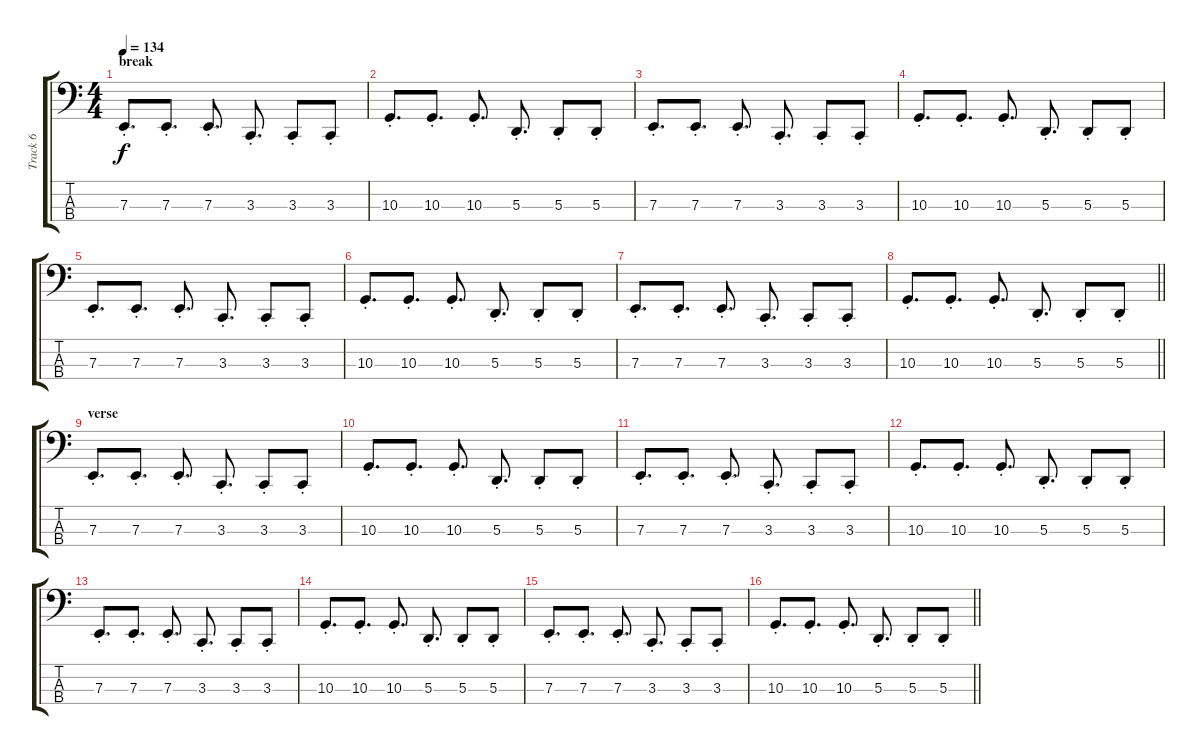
\track ("Track 6" "Track 6") {instrument lead8bassandlead}
\staff {score tabs}
\tuning (G2 D2 A1 E1) {hide}
\ts (4 4)
\section ("" "break")
\tempo 134
\clef f4
\ks c
7.3{st}.8{d dy f} 7.3{st}.8{d} 7.3{st}.8{d} 3.3{st}.8{d} 3.3{st}.8 3.3{st}.8 |
10.3{st}.8{d} 10.3{st}.8{d} 10.3{st}.8{d} 5.3{st}.8{d} 5.3{st}.8 5.3{st}.8 |
7.3{st}.8{d} 7.3{st}.8{d} 7.3{st}.8{d} 3.3{st}.8{d} 3.3{st}.8 3.3{st}.8 |
10.3{st}.8{d} 10.3{st}.8{d} 10.3{st}.8{d} 5.3{st}.8{d} 5.3{st}.8 5.3{st}.8 |
7.3{st}.8{d} 7.3{st}.8{d} 7.3{st}.8{d} 3.3{st}.8{d} 3.3{st}.8 3.3{st}.8 |
10.3{st}.8{d} 10.3{st}.8{d} 10.3{st}.8{d} 5.3{st}.8{d} 5.3{st}.8 5.3{st}.8 |
7.3{st}.8{d} 7.3{st}.8{d} 7.3{st}.8{d} 3.3{st}.8{d} 3.3{st}.8 3.3{st}.8 |
\barLineRight lightlight
10.3{st}.8{d} 10.3{st}.8{d} 10.3{st}.8{d} 5.3{st}.8{d} 5.3{st}.8 5.3{st}.8 |
\section ("" "verse")
7.3{st}.8{d} 7.3{st}.8{d} 7.3{st}.8{d} 3.3{st}.8{d} 3.3{st}.8 3.3{st}.8 |
10.3{st}.8{d} 10.3{st}.8{d} 10.3{st}.8{d} 5.3{st}.8{d} 5.3{st}.8 5.3{st}.8 |
7.3{st}.8{d} 7.3{st}.8{d} 7.3{st}.8{d} 3.3{st}.8{d} 3.3{st}.8 3.3{st}.8 |
10.3{st}.8{d} 10.3{st}.8{d} 10.3{st}.8{d} 5.3{st}.8{d} 5.3{st}.8 5.3{st}.8 |
7.3{st}.8{d} 7.3{st}.8{d} 7.3{st}.8{d} 3.3{st}.8{d} 3.3{st}.8 3.3{st}.8 |
10.3{st}.8{d} 10.3{st}.8{d} 10.3{st}.8{d} 5.3{st}.8{d} 5.3{st}.8 5.3{st}.8 |
7.3{st}.8{d} 7.3{st}.8{d} 7.3{st}.8{d} 3.3{st}.8{d} 3.3{st}.8 3.3{st}.8 |
\barLineRight lightlight
10.3{st}.8{d} 10.3{st}.8{d} 10.3{st}.8{d} 5.3{st}.8{d} 5.3{st}.8 5.3{st}.8
